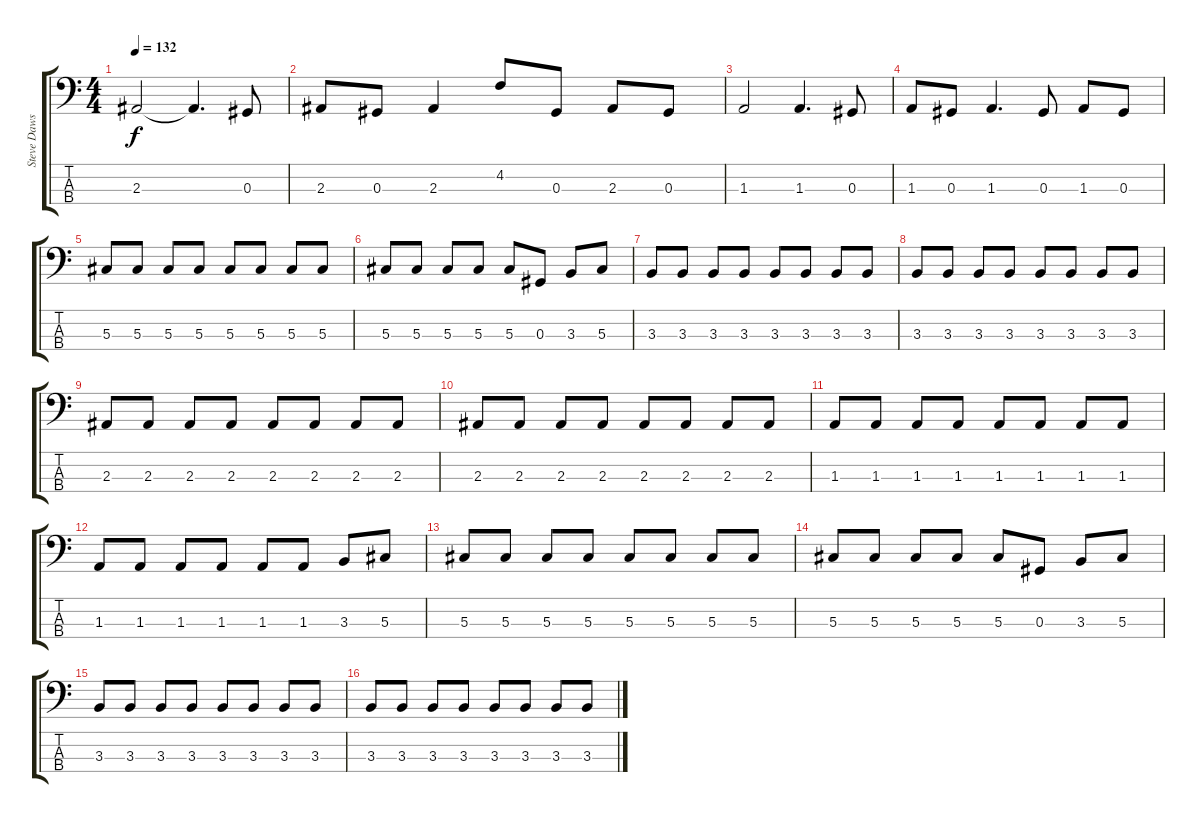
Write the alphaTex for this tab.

\track ("Steve Dawson" "Steve Daws") {instrument electricbassfinger}
\staff {score tabs}
\tuning (Gb2 Db2 Ab1 Eb1) {hide}
\ts (4 4)
\tempo 132
\clef f4
\ks c
2.3.2{dy f} 2.3{t}.4{d} 0.3.8 |
2.3.8 0.3.8 2.3.4 4.2.8 0.3.8 2.3.8 0.3.8 |
1.3.2 1.3.4{d} 0.3.8 |
1.3.8 0.3.8 1.3.4{d} 0.3.8 1.3.8 0.3.8 |
5.3.8 5.3.8 5.3.8 5.3.8 5.3.8 5.3.8 5.3.8 5.3.8 |
5.3.8 5.3.8 5.3.8 5.3.8 5.3.8 0.3.8 3.3.8 5.3.8 |
3.3.8 3.3.8 3.3.8 3.3.8 3.3.8 3.3.8 3.3.8 3.3.8 |
3.3.8 3.3.8 3.3.8 3.3.8 3.3.8 3.3.8 3.3.8 3.3.8 |
2.3.8 2.3.8 2.3.8 2.3.8 2.3.8 2.3.8 2.3.8 2.3.8 |
2.3.8 2.3.8 2.3.8 2.3.8 2.3.8 2.3.8 2.3.8 2.3.8 |
1.3.8 1.3.8 1.3.8 1.3.8 1.3.8 1.3.8 1.3.8 1.3.8 |
1.3.8 1.3.8 1.3.8 1.3.8 1.3.8 1.3.8 3.3.8 5.3.8 |
5.3.8 5.3.8 5.3.8 5.3.8 5.3.8 5.3.8 5.3.8 5.3.8 |
5.3.8 5.3.8 5.3.8 5.3.8 5.3.8 0.3.8 3.3.8 5.3.8 |
3.3.8 3.3.8 3.3.8 3.3.8 3.3.8 3.3.8 3.3.8 3.3.8 |
3.3.8 3.3.8 3.3.8 3.3.8 3.3.8 3.3.8 3.3.8 3.3.8
